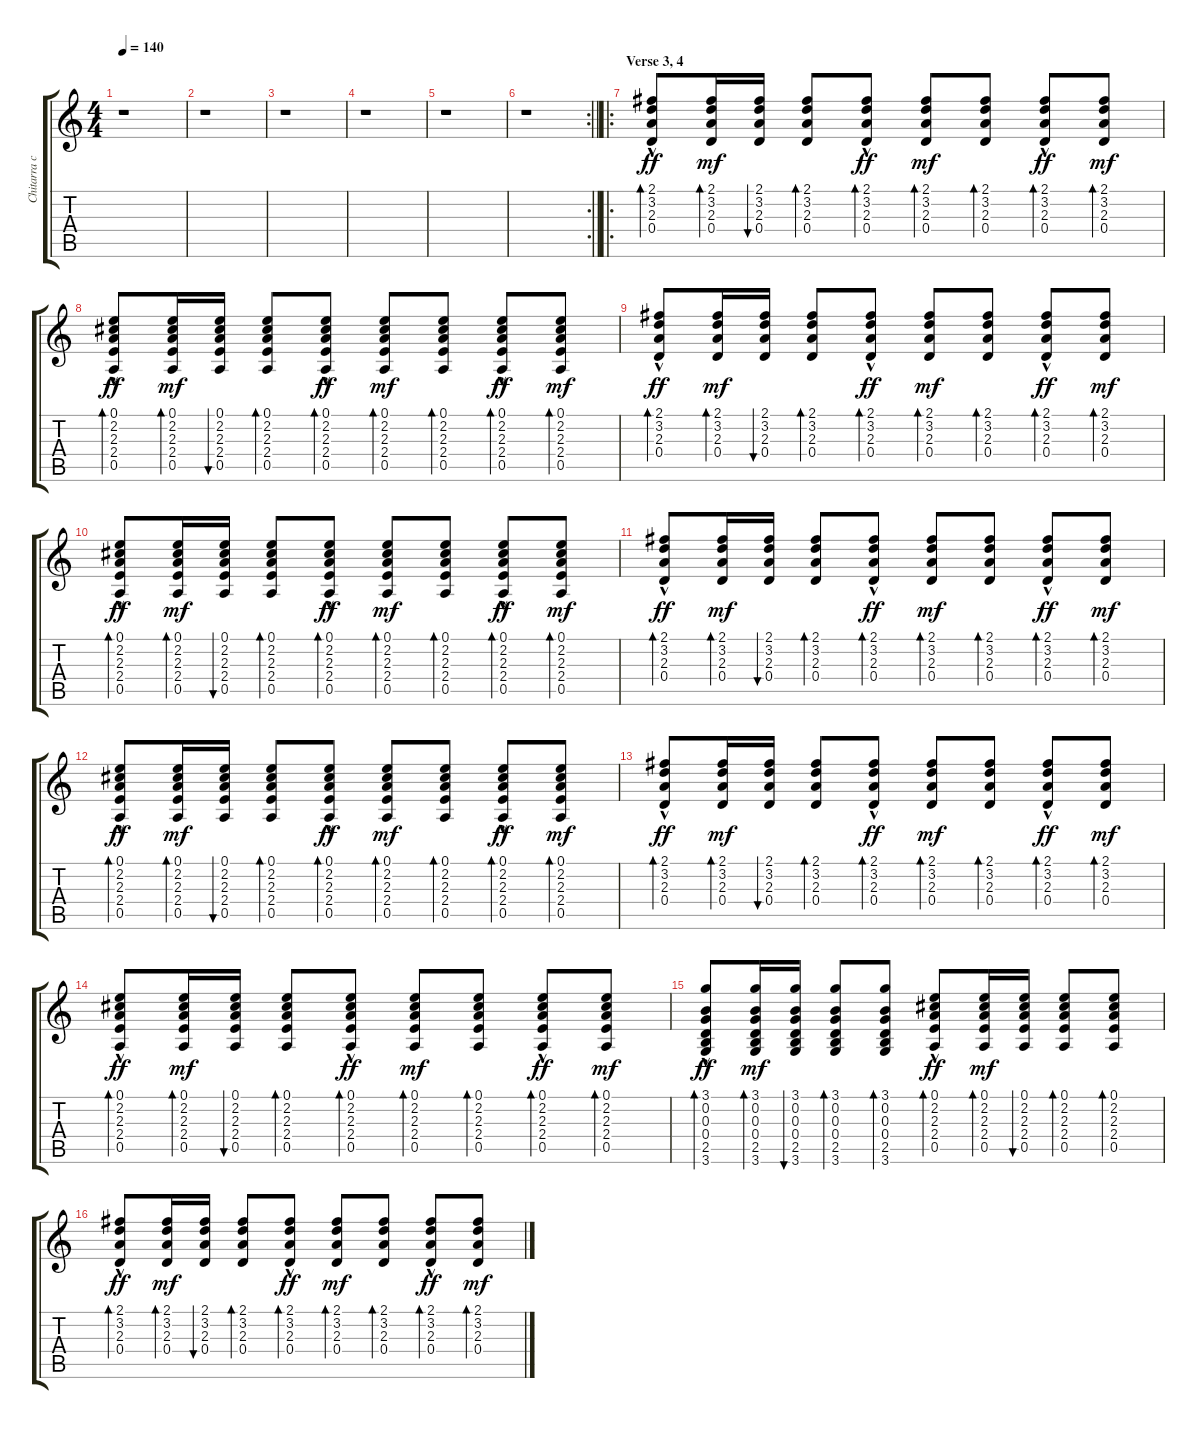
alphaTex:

\track ("Chitarra classica 2" "Chitarra c") {instrument acousticguitarnylon}
\staff {score tabs}
\tuning (E4 B3 G3 D3 A2 E2) {hide}
\ts (4 4)
\tempo 140
\clef g2
\ks c
r.1{dy ff} |
r.1 |
r.1 |
r.1 |
r.1 |
\rc 2
\barLineRight lightlight
r.1 |
\ro
\section ("" "Verse 3, 4")
(2.1{hac} 3.2{hac} 2.3{hac} 0.4{hac}).8{bd 120 volume 1} (2.1 3.2 2.3 0.4).16{bd 60 dy mf volume 2} (2.1 3.2 2.3 0.4).16{bu 60 volume 3} (2.1 3.2 2.3 0.4).8{bd 60 volume 4} (2.1{hac} 3.2{hac} 2.3{hac} 0.4{hac}).8{bd 120 dy ff volume 5} (2.1 3.2 2.3 0.4).8{bd 60 dy mf volume 6} (2.1 3.2 2.3 0.4).8{bd 120 volume 7} (2.1{hac} 3.2{hac} 2.3{hac} 0.4{hac}).8{bd 60 dy ff volume 8} (2.1 3.2 2.3 0.4).8{bd 120 dy mf volume 9} |
(0.1{hac} 2.2{hac} 2.3{hac} 2.4{hac} 0.5{hac}).8{bd 120 dy ff} (0.1 2.2 2.3 2.4 0.5).16{bd 60 dy mf} (0.1 2.2 2.3 2.4 0.5).16{bu 60} (0.1 2.2 2.3 2.4 0.5).8{bd 60} (0.1{hac} 2.2{hac} 2.3{hac} 2.4{hac} 0.5{hac}).8{bd 120 dy ff} (0.1 2.2 2.3 2.4 0.5).8{bd 60 dy mf} (0.1 2.2 2.3 2.4 0.5).8{bd 120} (0.1{hac} 2.2{hac} 2.3{hac} 2.4{hac} 0.5{hac}).8{bd 60 dy ff} (0.1 2.2 2.3 2.4 0.5).8{bd 120 dy mf} |
(2.1{hac} 3.2{hac} 2.3{hac} 0.4{hac}).8{bd 120 dy ff} (2.1 3.2 2.3 0.4).16{bd 60 dy mf} (2.1 3.2 2.3 0.4).16{bu 60} (2.1 3.2 2.3 0.4).8{bd 60} (2.1{hac} 3.2{hac} 2.3{hac} 0.4{hac}).8{bd 120 dy ff} (2.1 3.2 2.3 0.4).8{bd 60 dy mf} (2.1 3.2 2.3 0.4).8{bd 120} (2.1{hac} 3.2{hac} 2.3{hac} 0.4{hac}).8{bd 60 dy ff} (2.1 3.2 2.3 0.4).8{bd 120 dy mf} |
(0.1{hac} 2.2{hac} 2.3{hac} 2.4{hac} 0.5{hac}).8{bd 120 dy ff} (0.1 2.2 2.3 2.4 0.5).16{bd 60 dy mf} (0.1 2.2 2.3 2.4 0.5).16{bu 60} (0.1 2.2 2.3 2.4 0.5).8{bd 60} (0.1{hac} 2.2{hac} 2.3{hac} 2.4{hac} 0.5{hac}).8{bd 120 dy ff} (0.1 2.2 2.3 2.4 0.5).8{bd 60 dy mf} (0.1 2.2 2.3 2.4 0.5).8{bd 120} (0.1{hac} 2.2{hac} 2.3{hac} 2.4{hac} 0.5{hac}).8{bd 60 dy ff} (0.1 2.2 2.3 2.4 0.5).8{bd 120 dy mf} |
(2.1{hac} 3.2{hac} 2.3{hac} 0.4{hac}).8{bd 120 dy ff} (2.1 3.2 2.3 0.4).16{bd 60 dy mf} (2.1 3.2 2.3 0.4).16{bu 60} (2.1 3.2 2.3 0.4).8{bd 60} (2.1{hac} 3.2{hac} 2.3{hac} 0.4{hac}).8{bd 120 dy ff} (2.1 3.2 2.3 0.4).8{bd 60 dy mf} (2.1 3.2 2.3 0.4).8{bd 120} (2.1{hac} 3.2{hac} 2.3{hac} 0.4{hac}).8{bd 60 dy ff} (2.1 3.2 2.3 0.4).8{bd 120 dy mf} |
(0.1{hac} 2.2{hac} 2.3{hac} 2.4{hac} 0.5{hac}).8{bd 120 dy ff} (0.1 2.2 2.3 2.4 0.5).16{bd 60 dy mf} (0.1 2.2 2.3 2.4 0.5).16{bu 60} (0.1 2.2 2.3 2.4 0.5).8{bd 60} (0.1{hac} 2.2{hac} 2.3{hac} 2.4{hac} 0.5{hac}).8{bd 120 dy ff} (0.1 2.2 2.3 2.4 0.5).8{bd 60 dy mf} (0.1 2.2 2.3 2.4 0.5).8{bd 120} (0.1{hac} 2.2{hac} 2.3{hac} 2.4{hac} 0.5{hac}).8{bd 60 dy ff} (0.1 2.2 2.3 2.4 0.5).8{bd 120 dy mf} |
(2.1{hac} 3.2{hac} 2.3{hac} 0.4{hac}).8{bd 120 dy ff} (2.1 3.2 2.3 0.4).16{bd 60 dy mf} (2.1 3.2 2.3 0.4).16{bu 60} (2.1 3.2 2.3 0.4).8{bd 60} (2.1{hac} 3.2{hac} 2.3{hac} 0.4{hac}).8{bd 120 dy ff} (2.1 3.2 2.3 0.4).8{bd 60 dy mf} (2.1 3.2 2.3 0.4).8{bd 120} (2.1{hac} 3.2{hac} 2.3{hac} 0.4{hac}).8{bd 60 dy ff} (2.1 3.2 2.3 0.4).8{bd 120 dy mf} |
(0.1{hac} 2.2{hac} 2.3{hac} 2.4{hac} 0.5{hac}).8{bd 120 dy ff} (0.1 2.2 2.3 2.4 0.5).16{bd 60 dy mf} (0.1 2.2 2.3 2.4 0.5).16{bu 60} (0.1 2.2 2.3 2.4 0.5).8{bd 60} (0.1{hac} 2.2{hac} 2.3{hac} 2.4{hac} 0.5{hac}).8{bd 120 dy ff} (0.1 2.2 2.3 2.4 0.5).8{bd 60 dy mf} (0.1 2.2 2.3 2.4 0.5).8{bd 120} (0.1{hac} 2.2{hac} 2.3{hac} 2.4{hac} 0.5{hac}).8{bd 60 dy ff} (0.1 2.2 2.3 2.4 0.5).8{bd 120 dy mf} |
(3.1{hac} 0.2{hac} 0.3{hac} 0.4{hac} 2.5{hac} 3.6{hac}).8{bd 60 dy ff} (3.1 0.2 0.3 0.4 2.5 3.6).16{bd 60 dy mf} (3.1 0.2 0.3 0.4 2.5 3.6).16{bu 60} (3.1 0.2 0.3 0.4 2.5 3.6).8{bd 60} (3.1 0.2 0.3 0.4 2.5 3.6).8{bd 60} (0.1{hac} 2.2{hac} 2.3{hac} 2.4{hac} 0.5{hac}).8{bd 60 dy ff} (0.1 2.2 2.3 2.4 0.5).16{bd 60 dy mf} (0.1 2.2 2.3 2.4 0.5).16{bu 60} (0.1 2.2 2.3 2.4 0.5).8{bd 60} (0.1 2.2 2.3 2.4 0.5).8{bd 60} |
(2.1{hac} 3.2{hac} 2.3{hac} 0.4{hac}).8{bd 120 dy ff} (2.1 3.2 2.3 0.4).16{bd 60 dy mf} (2.1 3.2 2.3 0.4).16{bu 60} (2.1 3.2 2.3 0.4).8{bd 60} (2.1{hac} 3.2{hac} 2.3{hac} 0.4{hac}).8{bd 120 dy ff} (2.1 3.2 2.3 0.4).8{bd 60 dy mf} (2.1 3.2 2.3 0.4).8{bd 120} (2.1{hac} 3.2{hac} 2.3{hac} 0.4{hac}).8{bd 60 dy ff} (2.1 3.2 2.3 0.4).8{bd 120 dy mf}
